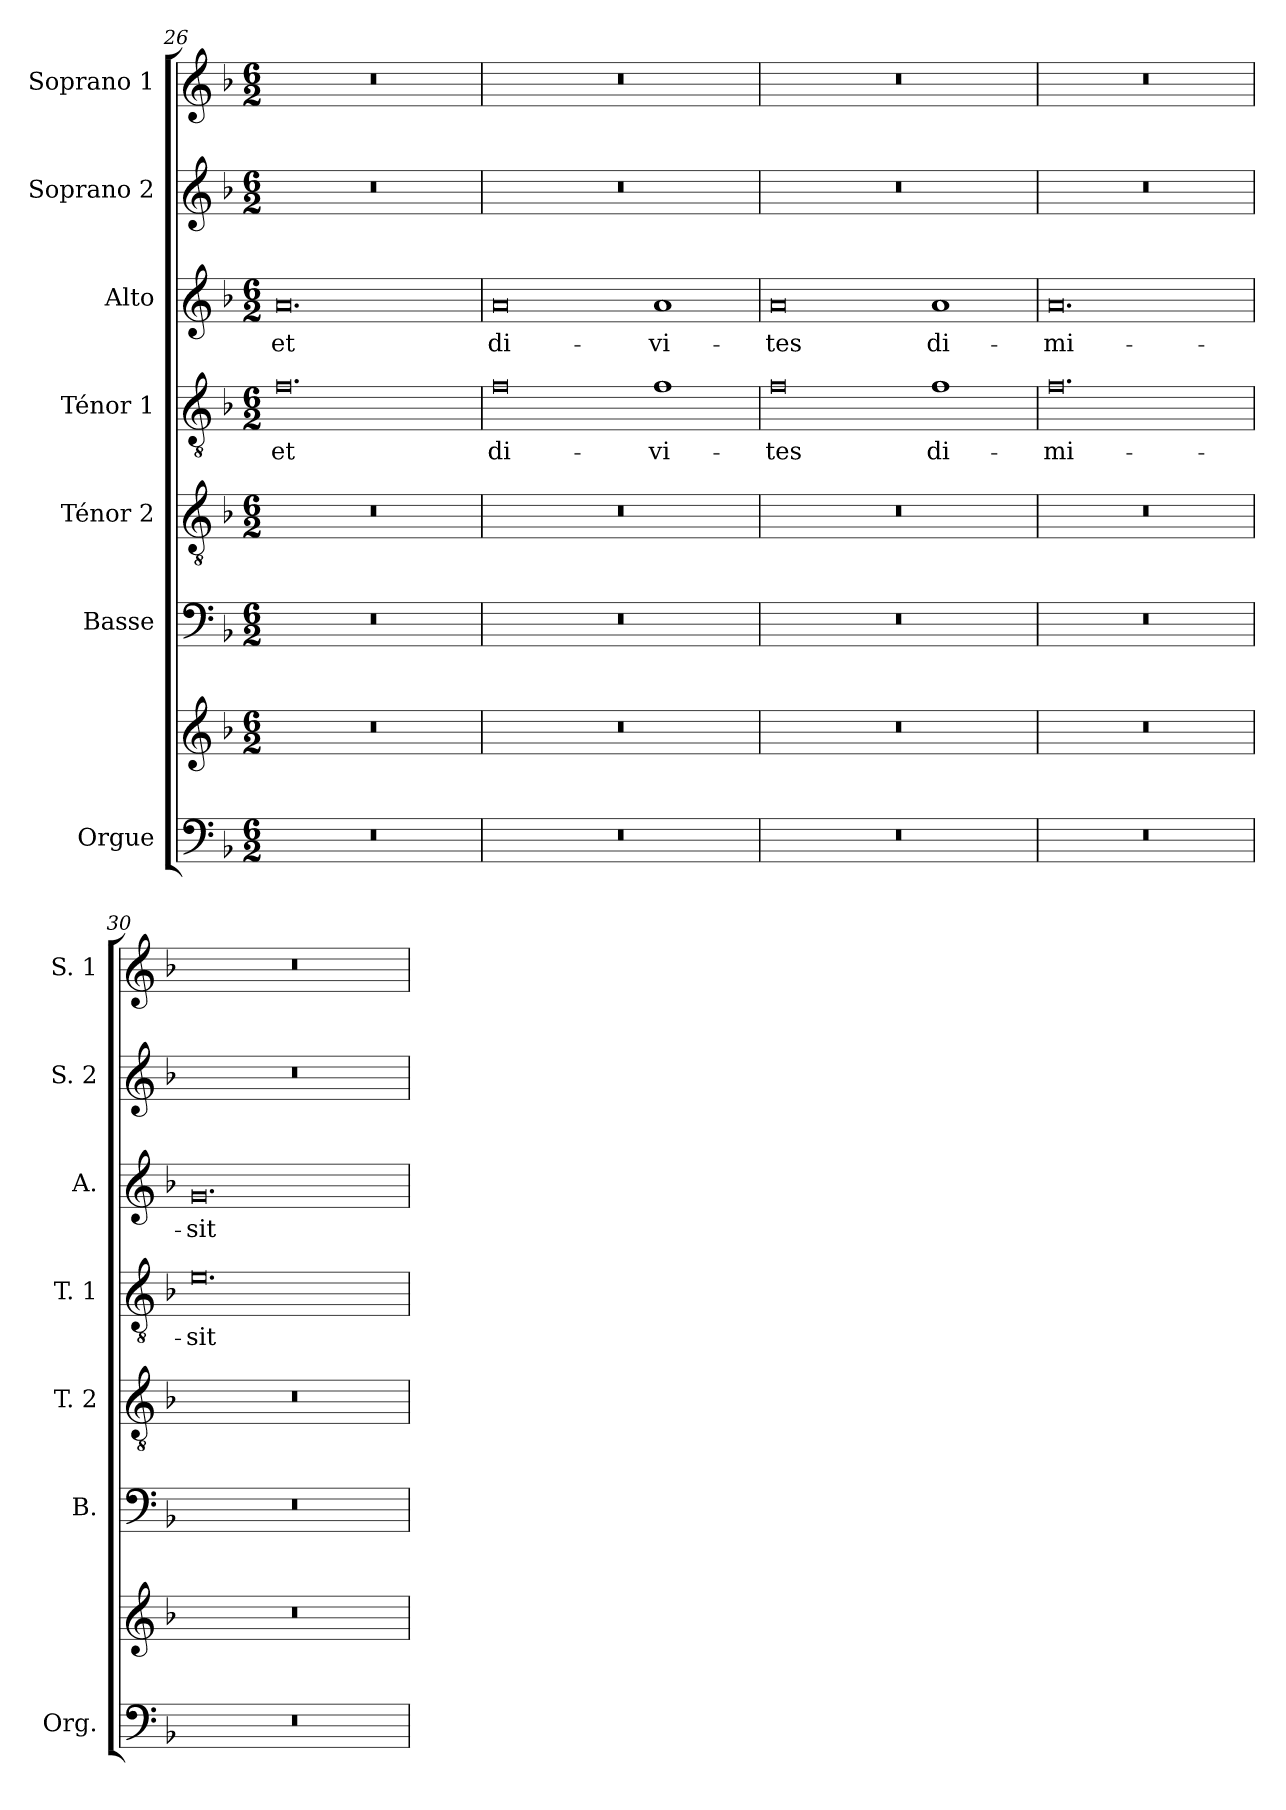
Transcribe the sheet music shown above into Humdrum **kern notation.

**kern	**kern	**kern	**kern	**kern	**text	**kern	**text	**kern	**kern
*part7	*part7	*part6	*part5	*part4	*part4	*part3	*part3	*part2	*part1
*staff8	*staff7	*staff6	*staff5	*staff4	*staff4	*staff3	*staff3	*staff2	*staff1
*I"Orgue	*	*I"Basse	*I"Ténor 2	*I"Ténor 1	*	*I"Alto	*	*I"Soprano 2	*I"Soprano 1
*I'Org.	*	*I'B.	*I'T. 2	*I'T. 1	*	*I'A.	*	*I'S. 2	*I'S. 1
*clefF4	*clefG2	*clefF4	*clefGv2	*clefGv2	*	*clefG2	*	*clefG2	*clefG2
*k[b-]	*k[b-]	*k[b-]	*k[b-]	*k[b-]	*	*k[b-]	*	*k[b-]	*k[b-]
*M6/2	*M6/2	*M6/2	*M6/2	*M6/2	*	*M6/2	*	*M6/2	*M6/2
=26	=26	=26	=26	=26	=26	=26	=26	=26	=26
!	!	!	!	!	!LO:LY:b	!	!LO:LY:b	!	!
0.r	0.r	0.r	0.r	0.f	et	0.a	et	0.r	0.r
=27	=27	=27	=27	=27	=27	=27	=27	=27	=27
!	!	!	!	!	!LO:LY:b	!	!LO:LY:b	!	!
0.r	0.r	0.r	0.r	0f	di-	0a	di-	0.r	0.r
!	!	!	!	!	!LO:LY:b	!	!LO:LY:b	!	!
.	.	.	.	1f	-vi-	1a	-vi-	.	.
=28	=28	=28	=28	=28	=28	=28	=28	=28	=28
!	!	!	!	!	!LO:LY:b	!	!LO:LY:b	!	!
0.r	0.r	0.r	0.r	0f	-tes	0a	-tes	0.r	0.r
!	!	!	!	!	!LO:LY:b	!	!LO:LY:b	!	!
.	.	.	.	1f	di-	1a	di-	.	.
=29	=29	=29	=29	=29	=29	=29	=29	=29	=29
!	!	!	!	!	!LO:LY:b	!	!LO:LY:b	!	!
0.r	0.r	0.r	0.r	0.f	-mi-	0.a	-mi-	0.r	0.r
!!LO:LB:g=z
=30	=30	=30	=30	=30	=30	=30	=30	=30	=30
!	!	!	!	!	!LO:LY:b	!	!LO:LY:b	!	!
0.r	0.r	0.r	0.r	0.e	-sit	0.g	-sit	0.r	0.r
=	=	=	=	=	=	=	=	=	=
*-	*-	*-	*-	*-	*-	*-	*-	*-	*-
